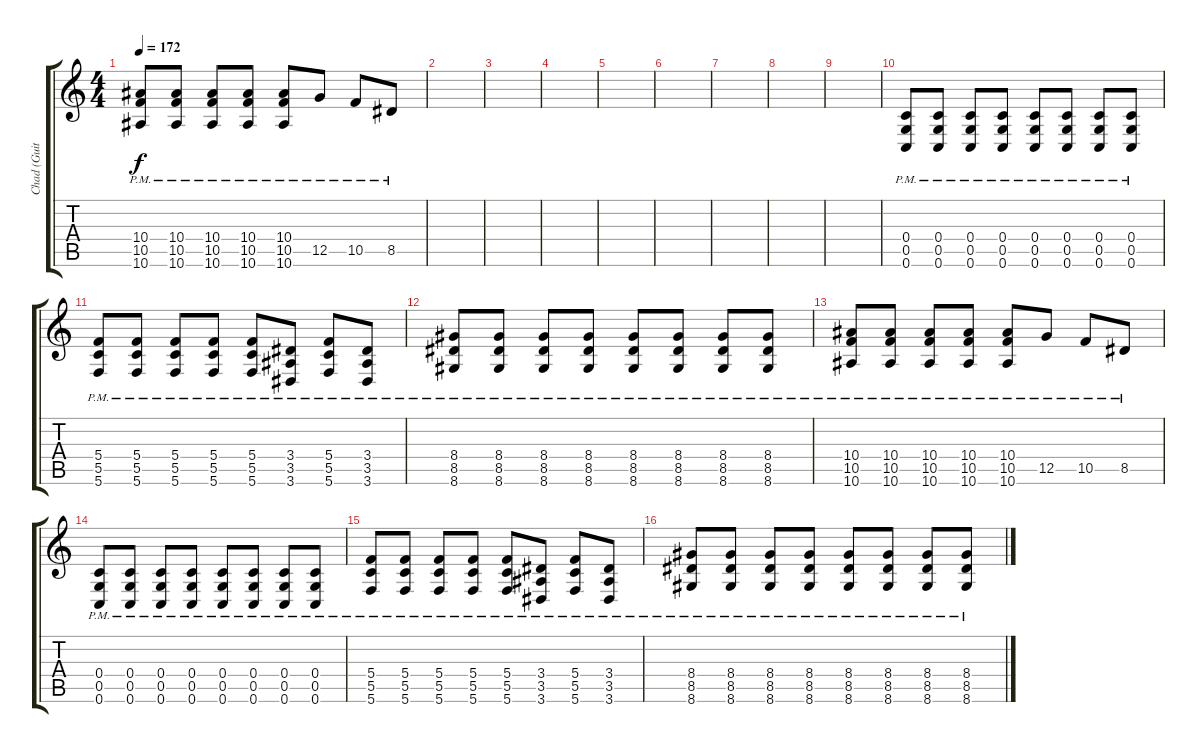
\track ("Chad (Guitarra 1)" "Chad (Guit") {instrument distortionguitar}
\staff {score tabs}
\tuning (D4 A3 F3 C3 G2 C2) {hide}
\ts (4 4)
\tempo 172
\clef g2
\ks c
(10.4{pm} 10.5{pm} 10.6{pm}).8{dy f} (10.4{pm} 10.5{pm} 10.6{pm}).8 (10.4{pm} 10.5{pm} 10.6{pm}).8 (10.4{pm} 10.5{pm} 10.6{pm}).8 (10.4{pm} 10.5{pm} 10.6{pm}).8 12.5{pm}.8 10.5{pm}.8 8.5{pm}.8 |
|
|
|
|
|
|
|
|
(0.4{pm} 0.5{pm} 0.6{pm}).8 (0.4{pm} 0.5{pm} 0.6{pm}).8 (0.4{pm} 0.5{pm} 0.6{pm}).8 (0.4{pm} 0.5{pm} 0.6{pm}).8 (0.4{pm} 0.5{pm} 0.6{pm}).8 (0.4{pm} 0.5{pm} 0.6{pm}).8 (0.4{pm} 0.5{pm} 0.6{pm}).8 (0.4{pm} 0.5{pm} 0.6{pm}).8 |
(5.4{pm} 5.5{pm} 5.6{pm}).8 (5.4{pm} 5.5{pm} 5.6{pm}).8 (5.4{pm} 5.5{pm} 5.6{pm}).8 (5.4{pm} 5.5{pm} 5.6{pm}).8 (5.4{pm} 5.5{pm} 5.6{pm}).8 (3.4{pm} 3.5{pm} 3.6{pm}).8 (5.4{pm} 5.5{pm} 5.6{pm}).8 (3.4{pm} 3.5{pm} 3.6{pm}).8 |
(8.4{pm} 8.5{pm} 8.6{pm}).8 (8.4{pm} 8.5{pm} 8.6{pm}).8 (8.4{pm} 8.5{pm} 8.6{pm}).8 (8.4{pm} 8.5{pm} 8.6{pm}).8 (8.4{pm} 8.5{pm} 8.6{pm}).8 (8.4{pm} 8.5{pm} 8.6{pm}).8 (8.4{pm} 8.5{pm} 8.6{pm}).8 (8.4{pm} 8.5{pm} 8.6{pm}).8 |
(10.4{pm} 10.5{pm} 10.6{pm}).8 (10.4{pm} 10.5{pm} 10.6{pm}).8 (10.4{pm} 10.5{pm} 10.6{pm}).8 (10.4{pm} 10.5{pm} 10.6{pm}).8 (10.4{pm} 10.5{pm} 10.6{pm}).8 12.5{pm}.8 10.5{pm}.8 8.5{pm}.8 |
(0.4{pm} 0.5{pm} 0.6{pm}).8 (0.4{pm} 0.5{pm} 0.6{pm}).8 (0.4{pm} 0.5{pm} 0.6{pm}).8 (0.4{pm} 0.5{pm} 0.6{pm}).8 (0.4{pm} 0.5{pm} 0.6{pm}).8 (0.4{pm} 0.5{pm} 0.6{pm}).8 (0.4{pm} 0.5{pm} 0.6{pm}).8 (0.4{pm} 0.5{pm} 0.6{pm}).8 |
(5.4{pm} 5.5{pm} 5.6{pm}).8 (5.4{pm} 5.5{pm} 5.6{pm}).8 (5.4{pm} 5.5{pm} 5.6{pm}).8 (5.4{pm} 5.5{pm} 5.6{pm}).8 (5.4{pm} 5.5{pm} 5.6{pm}).8 (3.4{pm} 3.5{pm} 3.6{pm}).8 (5.4{pm} 5.5{pm} 5.6{pm}).8 (3.4{pm} 3.5{pm} 3.6{pm}).8 |
(8.4{pm} 8.5{pm} 8.6{pm}).8 (8.4{pm} 8.5{pm} 8.6{pm}).8 (8.4{pm} 8.5{pm} 8.6{pm}).8 (8.4{pm} 8.5{pm} 8.6{pm}).8 (8.4{pm} 8.5{pm} 8.6{pm}).8 (8.4{pm} 8.5{pm} 8.6{pm}).8 (8.4{pm} 8.5{pm} 8.6{pm}).8 (8.4{pm} 8.5{pm} 8.6{pm}).8
